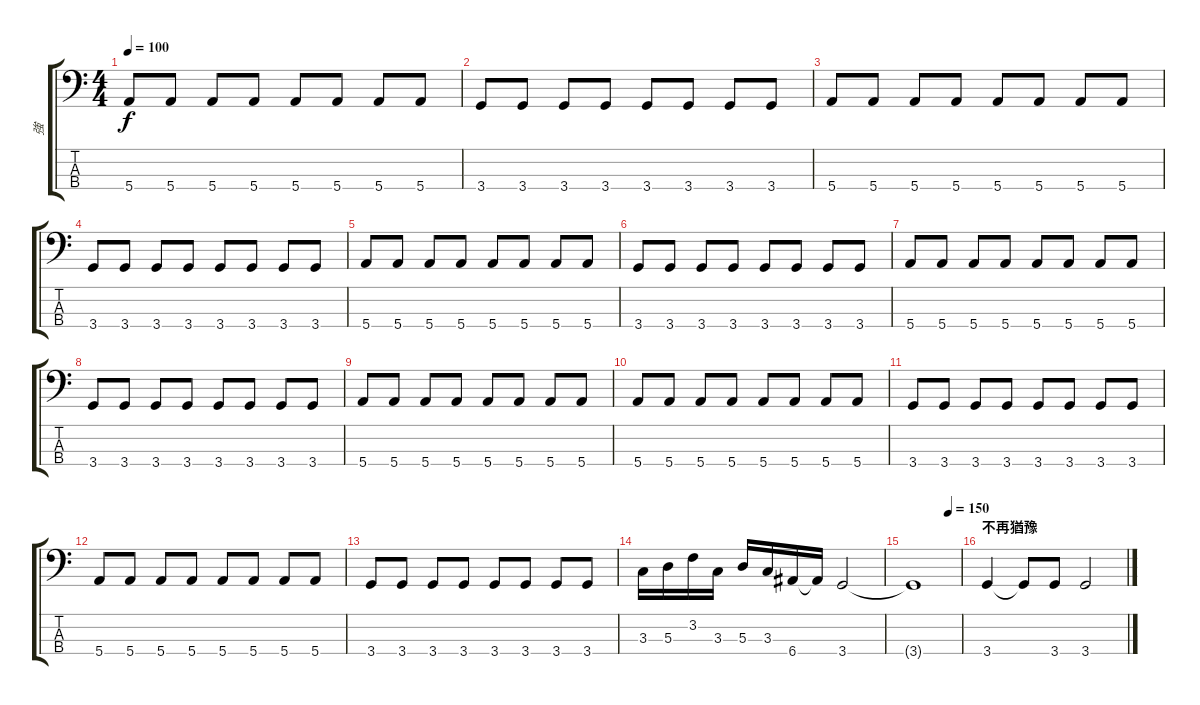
\track ("強" "強") {instrument electricbassfinger}
\staff {score tabs}
\tuning (G2 D2 A1 E1) {hide}
\ts (4 4)
\tempo 100
\clef f4
\ks c
5.4.8{dy f} 5.4.8 5.4.8 5.4.8 5.4.8 5.4.8 5.4.8 5.4.8 |
3.4.8 3.4.8 3.4.8 3.4.8 3.4.8 3.4.8 3.4.8 3.4.8 |
5.4.8 5.4.8 5.4.8 5.4.8 5.4.8 5.4.8 5.4.8 5.4.8 |
3.4.8 3.4.8 3.4.8 3.4.8 3.4.8 3.4.8 3.4.8 3.4.8 |
5.4.8 5.4.8 5.4.8 5.4.8 5.4.8 5.4.8 5.4.8 5.4.8 |
3.4.8 3.4.8 3.4.8 3.4.8 3.4.8 3.4.8 3.4.8 3.4.8 |
5.4.8 5.4.8 5.4.8 5.4.8 5.4.8 5.4.8 5.4.8 5.4.8 |
3.4.8 3.4.8 3.4.8 3.4.8 3.4.8 3.4.8 3.4.8 3.4.8 |
5.4.8 5.4.8 5.4.8 5.4.8 5.4.8 5.4.8 5.4.8 5.4.8 |
5.4.8 5.4.8 5.4.8 5.4.8 5.4.8 5.4.8 5.4.8 5.4.8 |
3.4.8 3.4.8 3.4.8 3.4.8 3.4.8 3.4.8 3.4.8 3.4.8 |
5.4.8 5.4.8 5.4.8 5.4.8 5.4.8 5.4.8 5.4.8 5.4.8 |
3.4.8 3.4.8 3.4.8 3.4.8 3.4.8 3.4.8 3.4.8 3.4.8 |
3.3.16 5.3.16 3.2.16 3.3.16 5.3.16 3.3.16 6.4.16 6.4{t}.16 3.4.2 |
\tempo (150 0.75)
3.4{t}.1 |
\section ("" "不再猶豫")
3.4.4 3.4{t}.8 3.4.8 3.4.2
